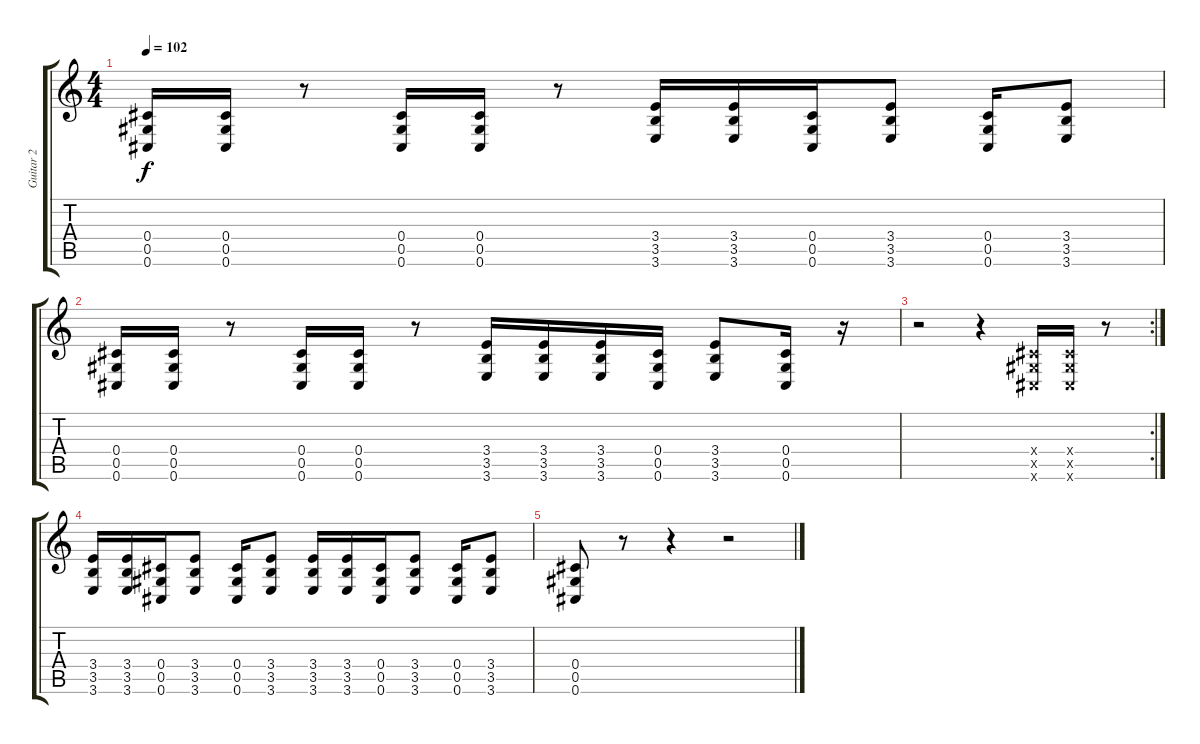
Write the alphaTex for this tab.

\track ("Guitar 2" "Guitar 2") {instrument distortionguitar}
\staff {score tabs}
\tuning (Eb4 Bb3 Gb3 Db3 Ab2 Db2) {hide}
\ts (4 4)
\tempo 102
\clef g2
\ks c
(0.4 0.5 0.6).16{dy f} (0.4 0.5 0.6).16 r.8 (0.4 0.5 0.6).16 (0.4 0.5 0.6).16 r.8 (3.4 3.5 3.6).16 (3.4 3.5 3.6).16 (0.4 0.5 0.6).16 (3.4 3.5 3.6).8 (0.4 0.5 0.6).16 (3.4 3.5 3.6).8 |
(0.4 0.5 0.6).16 (0.4 0.5 0.6).16 r.8 (0.4 0.5 0.6).16 (0.4 0.5 0.6).16 r.8 (3.4 3.5 3.6).16 (3.4 3.5 3.6).16 (3.4 3.5 3.6).16 (0.4 0.5 0.6).16 (3.4 3.5 3.6).8 (0.4 0.5 0.6).16 r.16 |
\rc 2
r.2 r.4 (0.4{x} 0.5{x} 0.6{x}).16 (0.4{x} 0.5{x} 0.6{x}).16 r.8 |
(3.4 3.5 3.6).16 (3.4 3.5 3.6).16 (0.4 0.5 0.6).16 (3.4 3.5 3.6).8 (0.4 0.5 0.6).16 (3.4 3.5 3.6).8 (3.4 3.5 3.6).16 (3.4 3.5 3.6).16 (0.4 0.5 0.6).16 (3.4 3.5 3.6).8 (0.4 0.5 0.6).16 (3.4 3.5 3.6).8 |
(0.4 0.5 0.6).8 r.8 r.4 r.2
